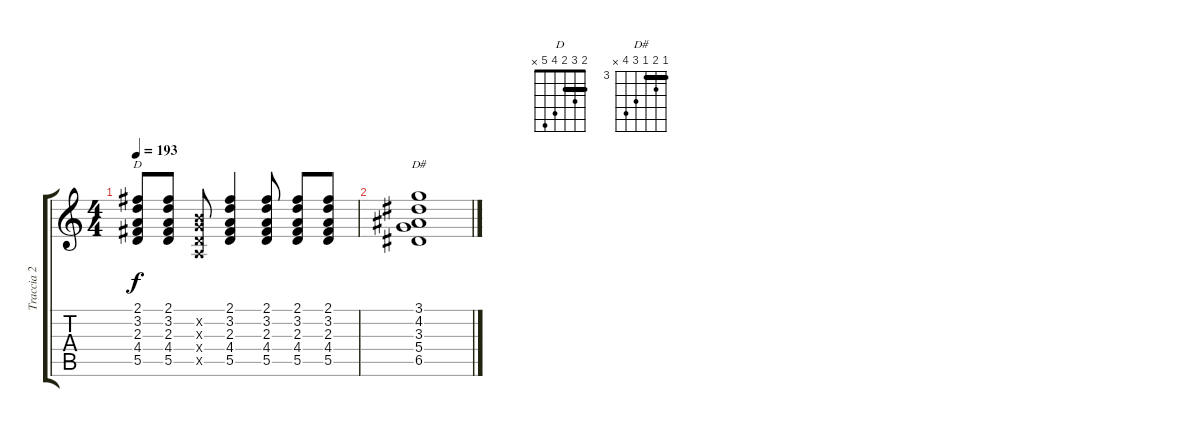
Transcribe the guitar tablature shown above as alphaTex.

\track ("Traccia 2" "Traccia 2") {instrument acousticguitarsteel}
\staff {score tabs}
\tuning (E4 B3 G3 D3 A2 E2) {hide}
\chord ("D" 2 3 2 4 5 x) {barre 2}
\chord ("D#" 3 4 3 5 6 x) {firstfret 3 barre 3}
\ts (4 4)
\tempo 193
\clef g2
\ks c
(2.1 3.2 2.3 4.4 5.5).8{ch "D" dy f} (2.1 3.2 2.3 4.4 5.5).8 (0.2{x} 0.3{x} 0.4{x} 0.5{x}).8 (2.1 3.2 2.3 4.4 5.5).4 (2.1 3.2 2.3 4.4 5.5).8 (2.1 3.2 2.3 4.4 5.5).8 (2.1 3.2 2.3 4.4 5.5).8 |
(3.1 4.2 3.3 5.4 6.5).1{ch "D#"}
